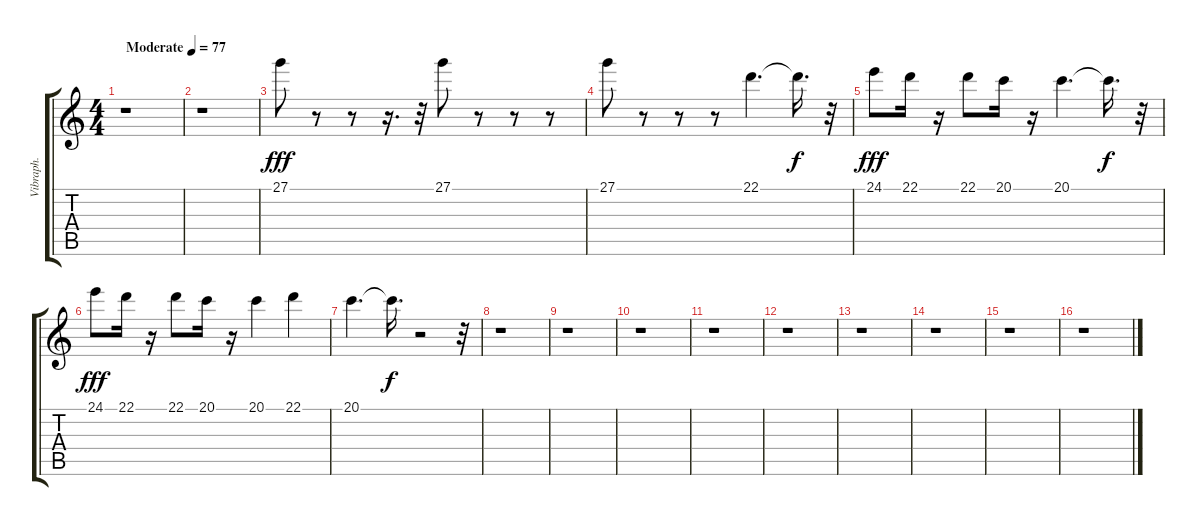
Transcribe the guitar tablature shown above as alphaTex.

\track ("Vibraph." "Vibraph.") {instrument vibraphone}
\staff {score tabs}
\tuning (E4 B3 G3 D3 A2 E2) {hide}
\ts (4 4)
\tempo (77 "Moderate")
\clef g2
\ks c
r.1{dy fff instrument vibraphone} |
r.1 |
27.1.8 r.8 r.8 r.16{d} r.32 27.1.8 r.8 r.8 r.8 |
27.1.8 r.8 r.8 r.8 22.1.4{d} 22.1{t}.16{d dy f} r.32 |
24.1.8{dy fff} 22.1.16 r.16 22.1.8 20.1.16 r.16 20.1.4{d} 20.1{t}.16{d dy f} r.32 |
24.1.8{dy fff} 22.1.16 r.16 22.1.8 20.1.16 r.16 20.1.4 22.1.4 |
20.1.4{d} 20.1{t}.16{d dy f} r.2 r.32 |
r.1 |
r.1 |
r.1 |
r.1 |
r.1 |
r.1 |
r.1 |
r.1 |
r.1
